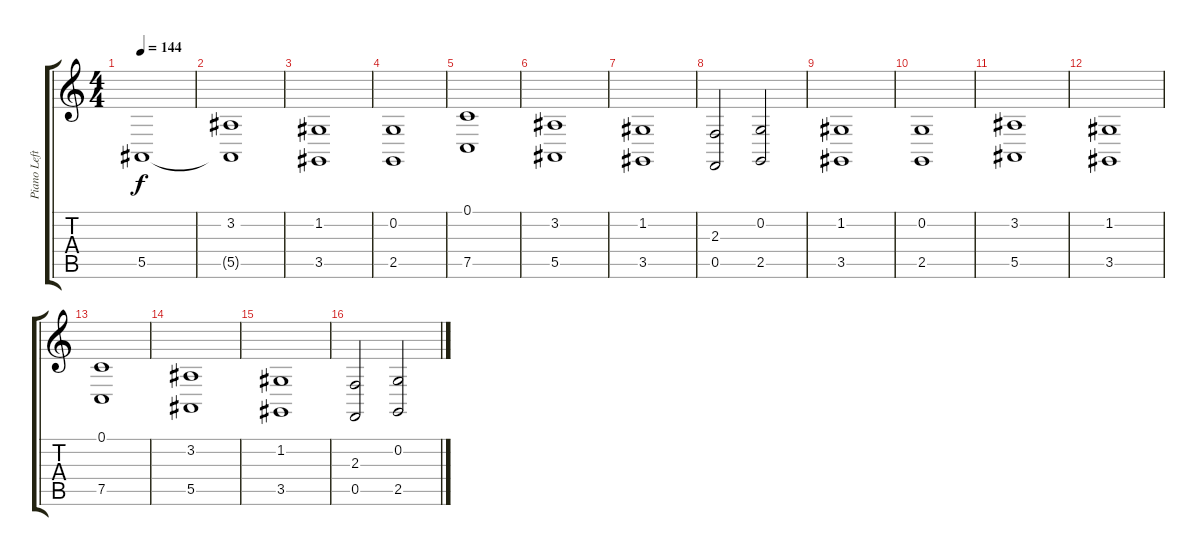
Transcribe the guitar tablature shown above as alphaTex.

\track ("Piano Left Hand" "Piano Left") {instrument vibraphone}
\staff {score tabs}
\tuning (C4 G3 Eb3 Bb2 F2 C2) {hide}
\ts (4 4)
\tempo 144
\clef g2
\ks c
5.5.1{dy f} |
(3.2 5.5{t}).1 |
(1.2 3.5).1 |
(0.2 2.5).1 |
(0.1 7.5).1 |
(3.2 5.5).1 |
(1.2 3.5).1 |
(2.3 0.5).2 (0.2 2.5).2 |
(1.2 3.5).1 |
(0.2 2.5).1 |
(3.2 5.5).1 |
(1.2 3.5).1 |
(0.1 7.5).1 |
(3.2 5.5).1 |
(1.2 3.5).1 |
(2.3 0.5).2 (0.2 2.5).2
